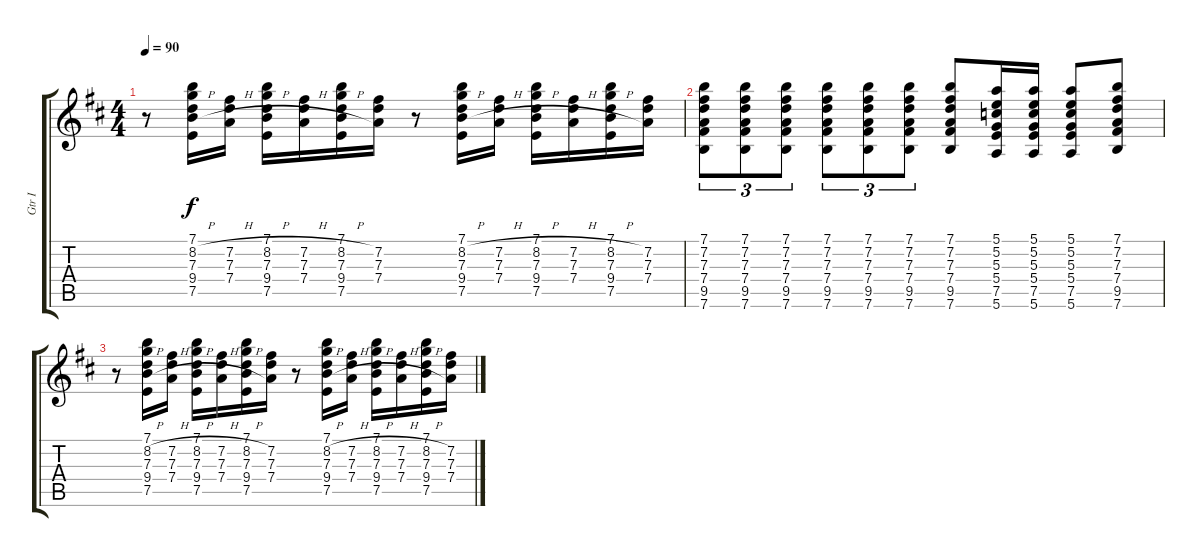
\track ("Gtr I" "Gtr I") {instrument electricguitarclean}
\staff {score tabs}
\tuning (E4 B3 G3 D3 A2 E2) {hide}
\ts (4 4)
\tempo 90
\clef g2
\ks bminor
r.8{dy f} (7.1 8.2{h} 7.3 9.4{h} 7.5).16 (7.2{h} 7.3 7.4{h}).16 (7.1 8.2{h} 7.3 9.4{h} 7.5).16 (7.2{h} 7.3 7.4{h}).16 (7.1 8.2{h} 7.3 9.4{h} 7.5).16 (7.2 7.3 7.4).16 r.8 (7.1 8.2{h} 7.3 9.4{h} 7.5).16 (7.2{h} 7.3 7.4{h}).16 (7.1 8.2{h} 7.3 9.4{h} 7.5).16 (7.2{h} 7.3 7.4{h}).16 (7.1 8.2{h} 7.3 9.4{h} 7.5).16 (7.2 7.3 7.4).16 |
(7.1 7.2 7.3 7.4 9.5 7.6).8{tu (3 2)} (7.1 7.2 7.3 7.4 9.5 7.6).8{tu (3 2)} (7.1 7.2 7.3 7.4 9.5 7.6).8{tu (3 2)} (7.1 7.2 7.3 7.4 9.5 7.6).8{tu (3 2)} (7.1 7.2 7.3 7.4 9.5 7.6).8{tu (3 2)} (7.1 7.2 7.3 7.4 9.5 7.6).8{tu (3 2)} (7.1 7.2 7.3 7.4 9.5 7.6).8 (5.1 5.2 5.3 5.4 7.5 5.6).16 (5.1 5.2 5.3 5.4 7.5 5.6).16 (5.1 5.2 5.3 5.4 7.5 5.6).8 (7.1 7.2 7.3 7.4 9.5 7.6).8 |
r.8 (7.1 8.2{h} 7.3 9.4{h} 7.5).16 (7.2{h} 7.3 7.4{h}).16 (7.1 8.2{h} 7.3 9.4{h} 7.5).16 (7.2{h} 7.3 7.4{h}).16 (7.1 8.2{h} 7.3 9.4{h} 7.5).16 (7.2 7.3 7.4).16 r.8 (7.1 8.2{h} 7.3 9.4{h} 7.5).16 (7.2{h} 7.3 7.4{h}).16 (7.1 8.2{h} 7.3 9.4{h} 7.5).16 (7.2{h} 7.3 7.4{h}).16 (7.1 8.2{h} 7.3 9.4{h} 7.5).16 (7.2 7.3 7.4).16
